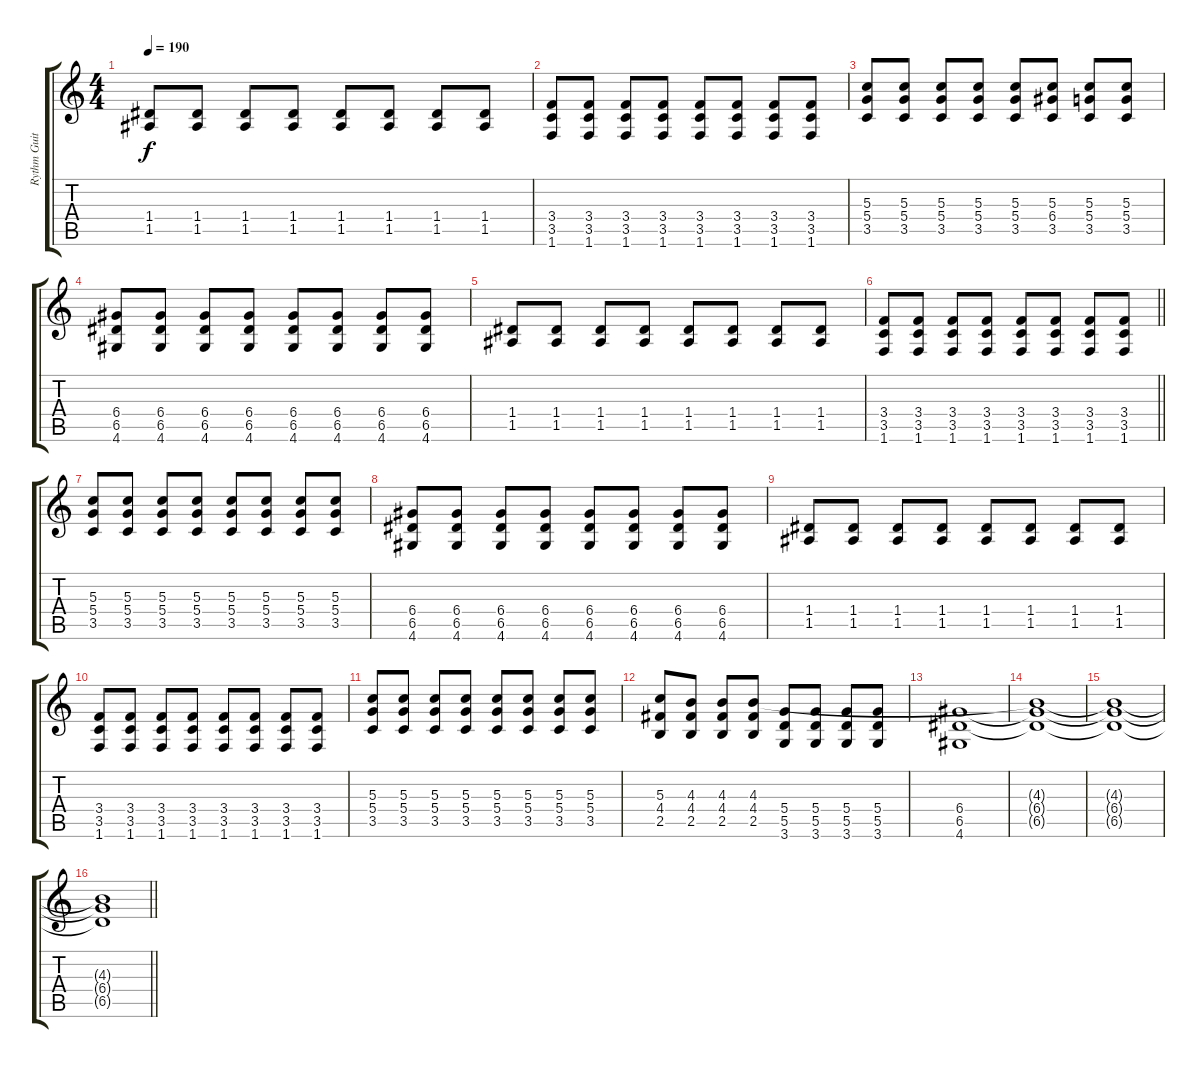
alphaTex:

\track ("Rythm Guitar A" "Rythm Guit") {instrument overdrivenguitar}
\staff {score tabs}
\tuning (E4 B3 G3 D3 A2 E2) {hide}
\ts (4 4)
\tempo 190
\clef g2
\ks c
(1.4 1.5).8{dy f} (1.4 1.5).8 (1.4 1.5).8 (1.4 1.5).8 (1.4 1.5).8 (1.4 1.5).8 (1.4 1.5).8 (1.4 1.5).8 |
(3.4 3.5 1.6).8 (3.4 3.5 1.6).8 (3.4 3.5 1.6).8 (3.4 3.5 1.6).8 (3.4 3.5 1.6).8 (3.4 3.5 1.6).8 (3.4 3.5 1.6).8 (3.4 3.5 1.6).8 |
(5.3 5.4 3.5).8 (5.3 5.4 3.5).8 (5.3 5.4 3.5).8 (5.3 5.4 3.5).8 (5.3 5.4 3.5).8 (5.3 6.4 3.5).8 (5.3 5.4 3.5).8 (5.3 5.4 3.5).8 |
(6.4 6.5 4.6).8 (6.4 6.5 4.6).8 (6.4 6.5 4.6).8 (6.4 6.5 4.6).8 (6.4 6.5 4.6).8 (6.4 6.5 4.6).8 (6.4 6.5 4.6).8 (6.4 6.5 4.6).8 |
(1.4 1.5).8 (1.4 1.5).8 (1.4 1.5).8 (1.4 1.5).8 (1.4 1.5).8 (1.4 1.5).8 (1.4 1.5).8 (1.4 1.5).8 |
\barLineRight lightlight
(3.4 3.5 1.6).8 (3.4 3.5 1.6).8 (3.4 3.5 1.6).8 (3.4 3.5 1.6).8 (3.4 3.5 1.6).8 (3.4 3.5 1.6).8 (3.4 3.5 1.6).8 (3.4 3.5 1.6).8 |
(5.3 5.4 3.5).8 (5.3 5.4 3.5).8 (5.3 5.4 3.5).8 (5.3 5.4 3.5).8 (5.3 5.4 3.5).8 (5.3 5.4 3.5).8 (5.3 5.4 3.5).8 (5.3 5.4 3.5).8 |
(6.4 6.5 4.6).8 (6.4 6.5 4.6).8 (6.4 6.5 4.6).8 (6.4 6.5 4.6).8 (6.4 6.5 4.6).8 (6.4 6.5 4.6).8 (6.4 6.5 4.6).8 (6.4 6.5 4.6).8 |
(1.4 1.5).8 (1.4 1.5).8 (1.4 1.5).8 (1.4 1.5).8 (1.4 1.5).8 (1.4 1.5).8 (1.4 1.5).8 (1.4 1.5).8 |
(3.4 3.5 1.6).8 (3.4 3.5 1.6).8 (3.4 3.5 1.6).8 (3.4 3.5 1.6).8 (3.4 3.5 1.6).8 (3.4 3.5 1.6).8 (3.4 3.5 1.6).8 (3.4 3.5 1.6).8 |
(5.3 5.4 3.5).8 (5.3 5.4 3.5).8 (5.3 5.4 3.5).8 (5.3 5.4 3.5).8 (5.3 5.4 3.5).8 (5.3 5.4 3.5).8 (5.3 5.4 3.5).8 (5.3 5.4 3.5).8 |
(5.3 4.4 2.5).8 (4.3 4.4 2.5).8 (4.3 4.4 2.5).8 (4.3 4.4 2.5).8 (5.4 5.5 3.6).8 (5.4 5.5 3.6).8 (5.4 5.5 3.6).8 (5.4 5.5 3.6).8 |
(6.4 6.5 4.6).1 |
(4.3{t} 6.4{t} 6.5{t}).1{volume 0} |
(4.3{t} 6.4{t} 6.5{t}).1 |
\barLineRight lightlight
(4.3{t} 6.4{t} 6.5{t}).1
